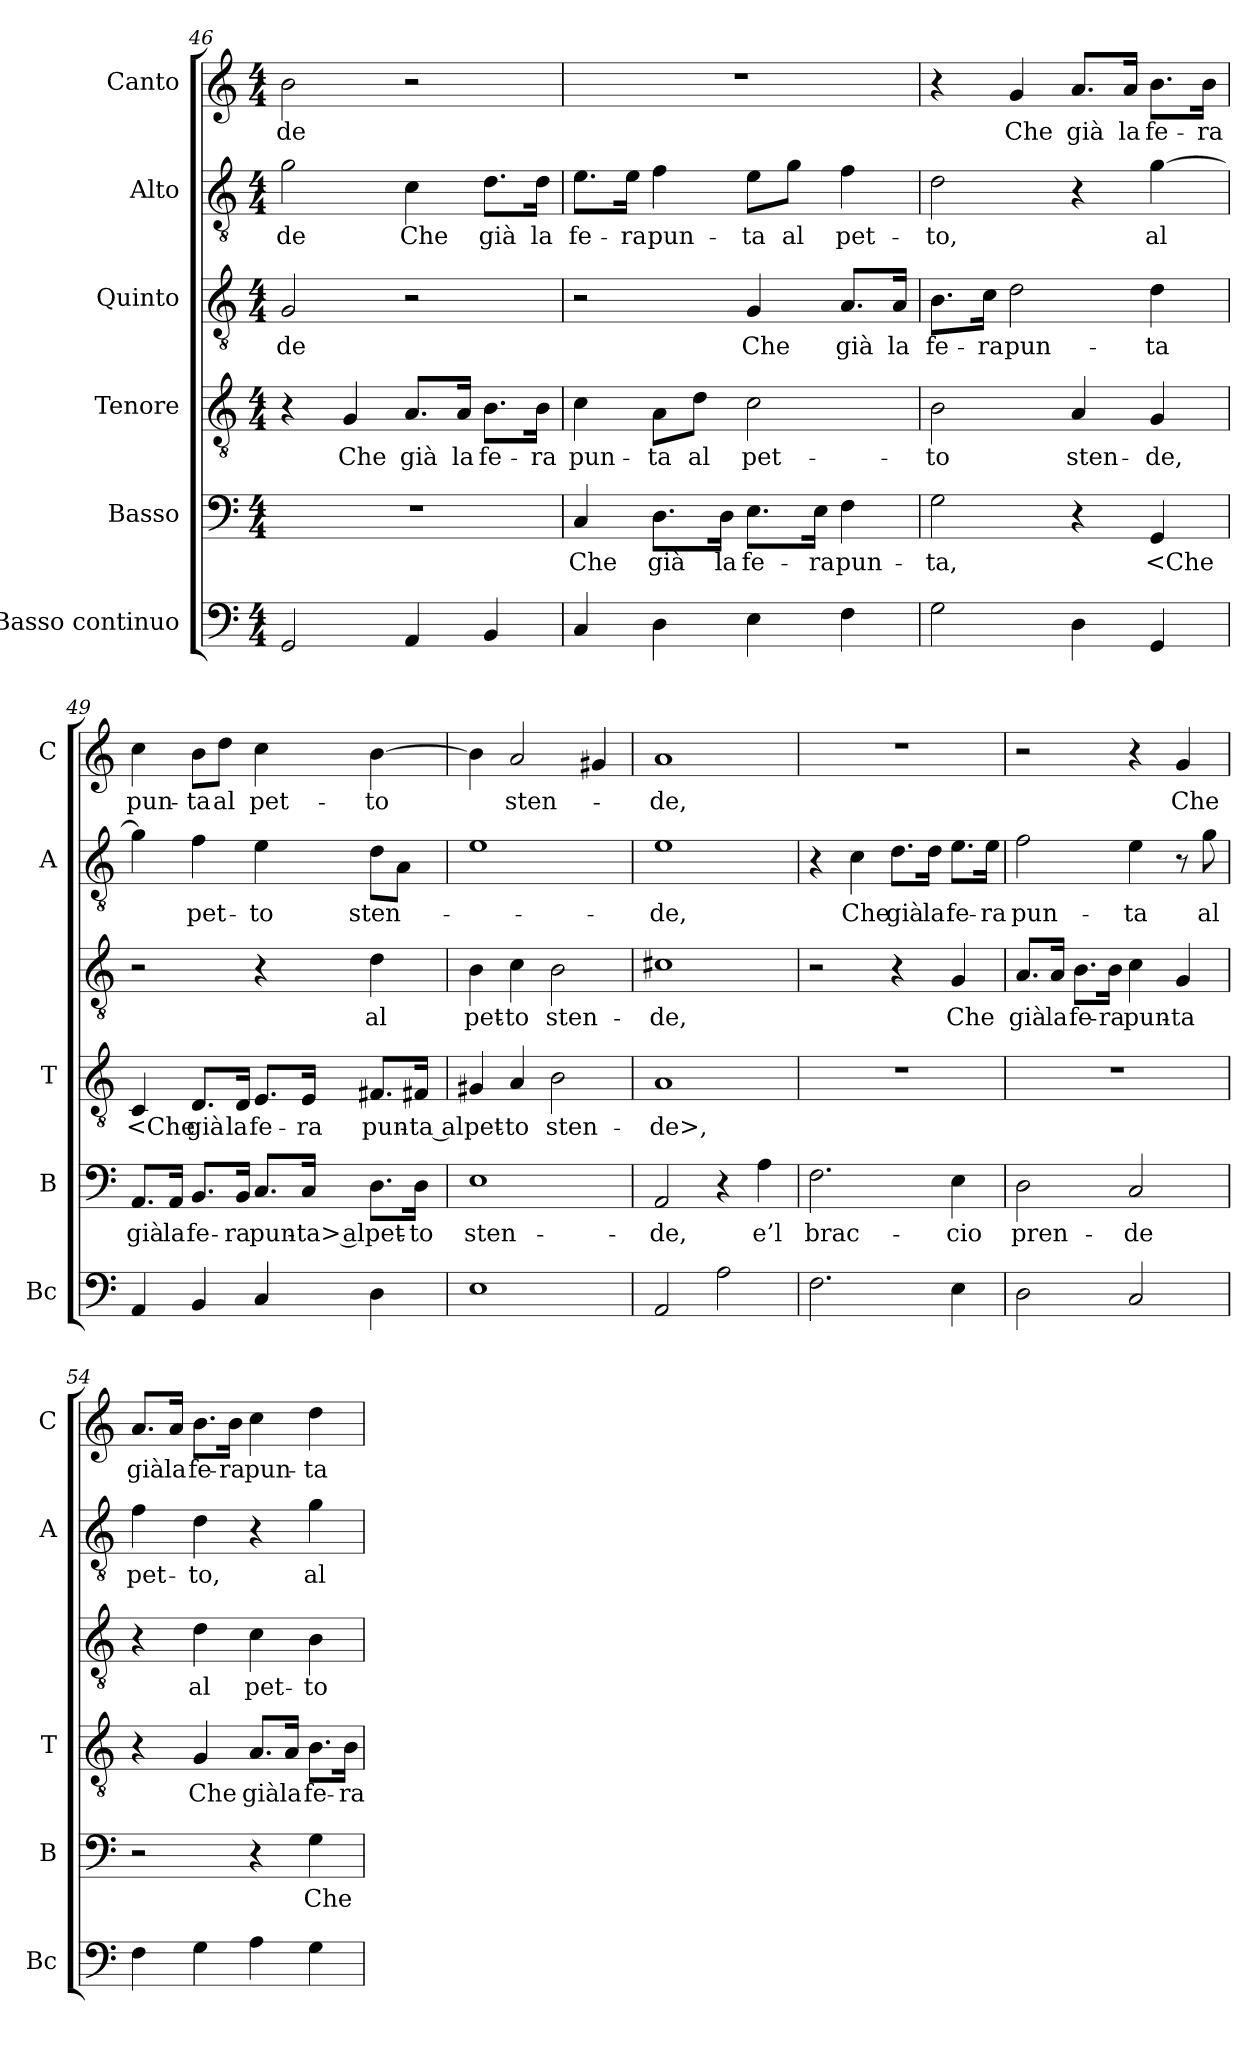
**kern	**kern	**text	**kern	**text	**kern	**text	**kern	**text	**kern	**text
*part6	*part5	*part5	*part4	*part4	*part3	*part3	*part2	*part2	*part1	*part1
*staff6	*staff5	*staff5	*staff4	*staff4	*staff3	*staff3	*staff2	*staff2	*staff1	*staff1
*I"Basso continuo	*I"Basso	*	*I"Tenore	*	*I"Quinto	*	*I"Alto	*	*I"Canto	*
*I'Bc	*I'B	*	*I'T	*	*	*	*I'A	*	*I'C	*
*clefF4	*clefF4	*	*clefGv2	*	*clefGv2	*	*clefGv2	*	*clefG2	*
*k[]	*k[]	*	*k[]	*	*k[]	*	*k[]	*	*k[]	*
*C:	*C:	*	*C:	*	*C:	*	*C:	*	*C:	*
*M4/4	*M4/4	*	*M4/4	*	*M4/4	*	*M4/4	*	*M4/4	*
=46	=46	=46	=46	=46	=46	=46	=46	=46	=46	=46
2GG	1r	.	4r	.	2G	-de	2g	-de	2b	-de
.	.	.	4G	Che	.	.	.	.	.	.
4AA	.	.	8.A/L	già	2r	.	4c	Che	2r	.
.	.	.	16A/Jk	la	.	.	.	.	.	.
4BB	.	.	8.B\L	fe-	.	.	8.d\L	già	.	.
.	.	.	16B\Jk	-ra	.	.	16d\Jk	la	.	.
=47	=47	=47	=47	=47	=47	=47	=47	=47	=47	=47
4C	4C	Che	4c	pun-	2r	.	8.e\L	fe-	1r	.
.	.	.	.	.	.	.	16e\Jk	-ra	.	.
4D	8.D\L	già	8A\L	-ta	.	.	4f	pun-	.	.
.	.	.	8d\J	al	.	.	.	.	.	.
.	16D\Jk	la	.	.	.	.	.	.	.	.
4E	8.E\L	fe-	2c	pet-	4G	Che	8e\L	-ta	.	.
.	.	.	.	.	.	.	8g\J	al	.	.
.	16E\Jk	-ra	.	.	.	.	.	.	.	.
4F	4F	pun-	.	.	8.A/L	già	4f	pet-	.	.
.	.	.	.	.	16A/Jk	la	.	.	.	.
=48	=48	=48	=48	=48	=48	=48	=48	=48	=48	=48
2G	2G	-ta,	2B	-to	8.B\L	fe-	2d	-to,	4r	.
.	.	.	.	.	16c\Jk	-ra	.	.	.	.
.	.	.	.	.	2d	pun-	.	.	4g	Che
4D	4r	.	4A	sten-	.	.	4r	.	8.a/L	già
.	.	.	.	.	.	.	.	.	16a/Jk	la
4GG	4GG	<Che	4G	-de,	4d	-ta	[4g	al	8.b\L	fe-
.	.	.	.	.	.	.	.	.	16b\Jk	-ra
=49	=49	=49	=49	=49	=49	=49	=49	=49	=49	=49
4AA	8.AA/L	già	4C	<Che	2r	.	4g]	.	4cc	pun-
.	16AA/Jk	la	.	.	.	.	.	.	.	.
4BB	8.BB/L	fe-	8.D/L	già	.	.	4f	pet-	8b\L	-ta
.	.	.	.	.	.	.	.	.	8dd\J	al
.	16BB/Jk	-ra	16D/Jk	la	.	.	.	.	.	.
4C	8.C/L	pun-	8.E/L	fe-	4r	.	4e	-to	4cc	pet-
.	16C/Jk	-ta> al	16E/Jk	-ra	.	.	.	.	.	.
4D	8.D\L	pet-	8.F#X/L	pun-	4d	al	8d\L	sten-	[4b	-to
.	.	.	.	.	.	.	8A\J	.	.	.
.	16D\Jk	-to	16F#X/Jk	-ta al	.	.	.	.	.	.
=50	=50	=50	=50	=50	=50	=50	=50	=50	=50	=50
1E	1E	sten-	4G#X	pet-	4B	pet-	1e	.	4b]	.
.	.	.	4A	-to	4c	-to	.	.	2a	sten-
.	.	.	2B	sten-	2B	sten-	.	.	.	.
.	.	.	.	.	.	.	.	.	4g#X	.
=51	=51	=51	=51	=51	=51	=51	=51	=51	=51	=51
2AA	2AA	-de,	1A	-de>,	1c#X	-de,	1e	-de,	1a	-de,
2A	4r	.	.	.	.	.	.	.	.	.
.	4A	e’l	.	.	.	.	.	.	.	.
=52	=52	=52	=52	=52	=52	=52	=52	=52	=52	=52
2.F	2.F	brac-	1r	.	2r	.	4r	.	1r	.
.	.	.	.	.	.	.	4c	Che	.	.
.	.	.	.	.	4r	.	8.d\L	già	.	.
.	.	.	.	.	.	.	16d\Jk	la	.	.
4E	4E	-cio	.	.	4G	Che	8.e\L	fe-	.	.
.	.	.	.	.	.	.	16e\Jk	-ra	.	.
=53	=53	=53	=53	=53	=53	=53	=53	=53	=53	=53
2D	2D	pren-	1r	.	8.A/L	già	2f	pun-	2r	.
.	.	.	.	.	16A/Jk	la	.	.	.	.
.	.	.	.	.	8.B\L	fe-	.	.	.	.
.	.	.	.	.	16B\Jk	-ra	.	.	.	.
2C	2C	-de	.	.	4c	pun-	4e	-ta	4r	.
.	.	.	.	.	4G	-ta	8r	.	4g	Che
.	.	.	.	.	.	.	8g	al	.	.
=54	=54	=54	=54	=54	=54	=54	=54	=54	=54	=54
4F	2r	.	4r	.	4r	.	4f	pet-	8.a/L	già
.	.	.	.	.	.	.	.	.	16a/Jk	la
4G	.	.	4G	Che	4d	al	4d	-to,	8.b\L	fe-
.	.	.	.	.	.	.	.	.	16b\Jk	-ra
4A	4r	.	8.A/L	già	4c	pet-	4r	.	4cc	pun-
.	.	.	16A/Jk	la	.	.	.	.	.	.
4G	4G	Che	8.B\L	fe-	4B	-to	4g	al	4dd	-ta
.	.	.	16B\Jk	-ra	.	.	.	.	.	.
=	=	=	=	=	=	=	=	=	=	=
*-	*-	*-	*-	*-	*-	*-	*-	*-	*-	*-
